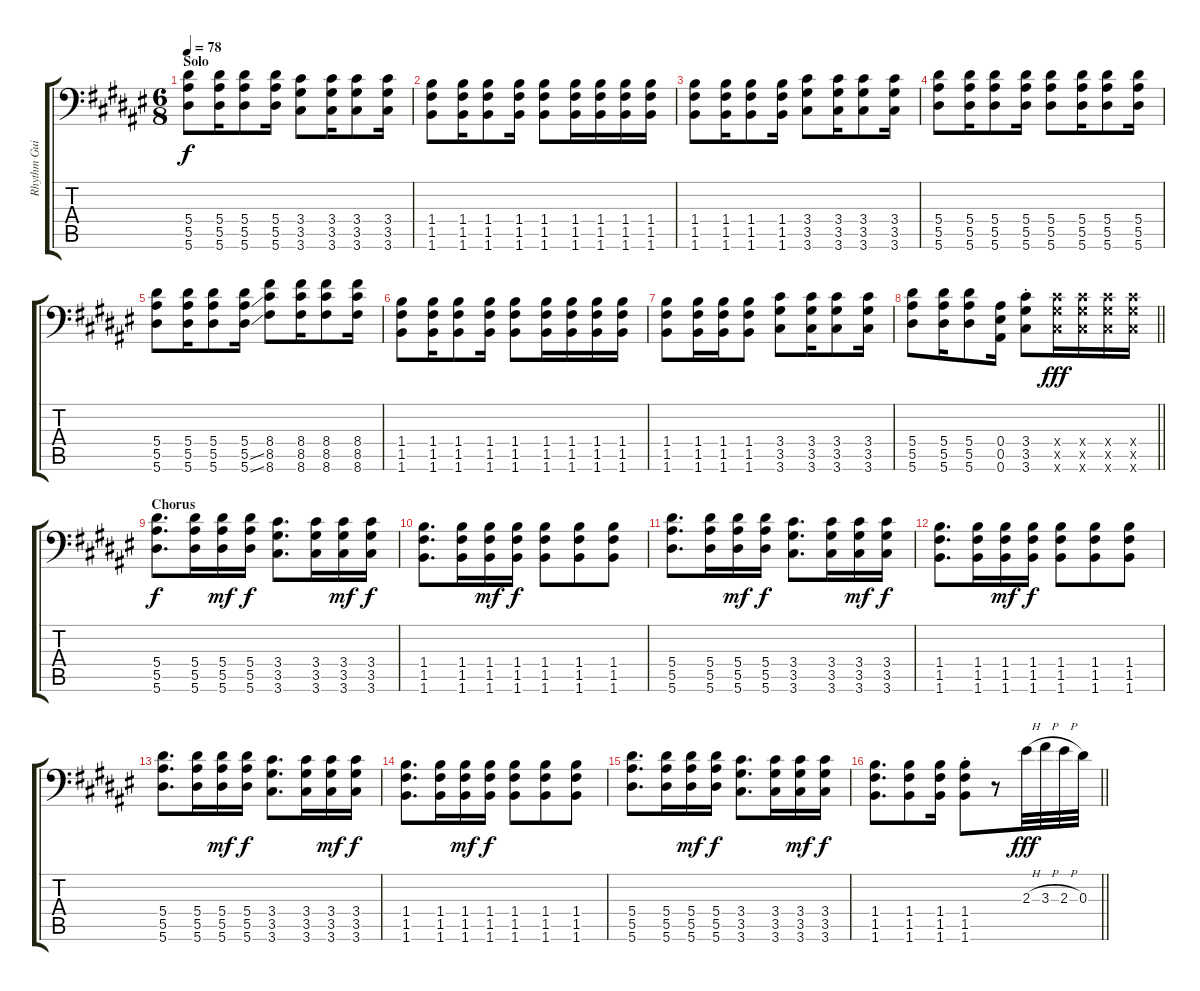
\track ("Rhythm Guitar (Studio)" "Rhythm Gui") {instrument distortionguitar}
\staff {score tabs}
\tuning (C4 G3 Eb3 Bb2 F2 Bb1) {hide}
\ts (6 8)
\section ("" "Solo")
\tempo 78
\clef f4
\ks d#minor
(5.4 5.5 5.6).8{dy f} (5.4 5.5 5.6).16 (5.4 5.5 5.6).8 (5.4 5.5 5.6).16 (3.4 3.5 3.6).8 (3.4 3.5 3.6).16 (3.4 3.5 3.6).8 (3.4 3.5 3.6).16 |
(1.4 1.5 1.6).8 (1.4 1.5 1.6).16 (1.4 1.5 1.6).8 (1.4 1.5 1.6).16 (1.4 1.5 1.6).8 (1.4 1.5 1.6).16 (1.4 1.5 1.6).16 (1.4 1.5 1.6).16 (1.4 1.5 1.6).16 |
(1.4 1.5 1.6).8 (1.4 1.5 1.6).16 (1.4 1.5 1.6).8 (1.4 1.5 1.6).16 (3.4 3.5 3.6).8 (3.4 3.5 3.6).16 (3.4 3.5 3.6).8 (3.4 3.5 3.6).16 |
(5.4 5.5 5.6).8 (5.4 5.5 5.6).16 (5.4 5.5 5.6).8 (5.4 5.5 5.6).16 (5.4 5.5 5.6).8 (5.4 5.5 5.6).16 (5.4 5.5 5.6).8 (5.4 5.5 5.6).16 |
(5.4 5.5 5.6).8 (5.4 5.5 5.6).16 (5.4 5.5 5.6).8 (5.4 5.5{ss} 5.6{ss}).16 (8.4 8.5 8.6).8 (8.4 8.5 8.6).16 (8.4 8.5 8.6).8 (8.4 8.5 8.6).16 |
(1.4 1.5 1.6).8 (1.4 1.5 1.6).16 (1.4 1.5 1.6).8 (1.4 1.5 1.6).16 (1.4 1.5 1.6).8 (1.4 1.5 1.6).16 (1.4 1.5 1.6).16 (1.4 1.5 1.6).16 (1.4 1.5 1.6).16 |
(1.4 1.5 1.6).8 (1.4 1.5 1.6).16 (1.4 1.5 1.6).16 (1.4 1.5 1.6).8 (3.4 3.5 3.6).8 (3.4 3.5 3.6).16 (3.4 3.5 3.6).8 (3.4 3.5 3.6).16 |
\barLineRight lightlight
(5.4 5.5 5.6).8 (5.4 5.5 5.6).16 (5.4 5.5 5.6).8 (0.4 0.5 0.6).16 (3.4{st} 3.5{st} 3.6{st}).8 (3.4{x} 3.5{x} 3.6{x}).16{dy fff} (3.4{x} 3.5{x} 3.6{x}).16 (3.4{x} 3.5{x} 3.6{x}).16 (3.4{x} 3.5{x} 3.6{x}).16 |
\section ("" "Chorus")
(5.4 5.5 5.6).8{d dy f} (5.4 5.5 5.6).16 (5.4 5.5 5.6).16{dy mf} (5.4 5.5 5.6).16{dy f} (3.4 3.5 3.6).8{d} (3.4 3.5 3.6).16 (3.4 3.5 3.6).16{dy mf} (3.4 3.5 3.6).16{dy f} |
(1.4 1.5 1.6).8{d} (1.4 1.5 1.6).16 (1.4 1.5 1.6).16{dy mf} (1.4 1.5 1.6).16{dy f} (1.4 1.5 1.6).8 (1.4 1.5 1.6).8 (1.4 1.5 1.6).8 |
(5.4 5.5 5.6).8{d} (5.4 5.5 5.6).16 (5.4 5.5 5.6).16{dy mf} (5.4 5.5 5.6).16{dy f} (3.4 3.5 3.6).8{d} (3.4 3.5 3.6).16 (3.4 3.5 3.6).16{dy mf} (3.4 3.5 3.6).16{dy f} |
(1.4 1.5 1.6).8{d} (1.4 1.5 1.6).16 (1.4 1.5 1.6).16{dy mf} (1.4 1.5 1.6).16{dy f} (1.4 1.5 1.6).8 (1.4 1.5 1.6).8 (1.4 1.5 1.6).8 |
(5.4 5.5 5.6).8{d} (5.4 5.5 5.6).16 (5.4 5.5 5.6).16{dy mf} (5.4 5.5 5.6).16{dy f} (3.4 3.5 3.6).8{d} (3.4 3.5 3.6).16 (3.4 3.5 3.6).16{dy mf} (3.4 3.5 3.6).16{dy f} |
(1.4 1.5 1.6).8{d} (1.4 1.5 1.6).16 (1.4 1.5 1.6).16{dy mf} (1.4 1.5 1.6).16{dy f} (1.4 1.5 1.6).8 (1.4 1.5 1.6).8 (1.4 1.5 1.6).8 |
(5.4 5.5 5.6).8{d} (5.4 5.5 5.6).16 (5.4 5.5 5.6).16{dy mf} (5.4 5.5 5.6).16{dy f} (3.4 3.5 3.6).8{d} (3.4 3.5 3.6).16 (3.4 3.5 3.6).16{dy mf} (3.4 3.5 3.6).16{dy f} |
\barLineRight lightlight
(1.4 1.5 1.6).8{d} (1.4 1.5 1.6).8 (1.4 1.5 1.6).16 (1.4{st} 1.5 1.6).8 r.8 2.3{h}.32{dy fff} 3.3{h}.32 2.3{h}.32 0.3.32
